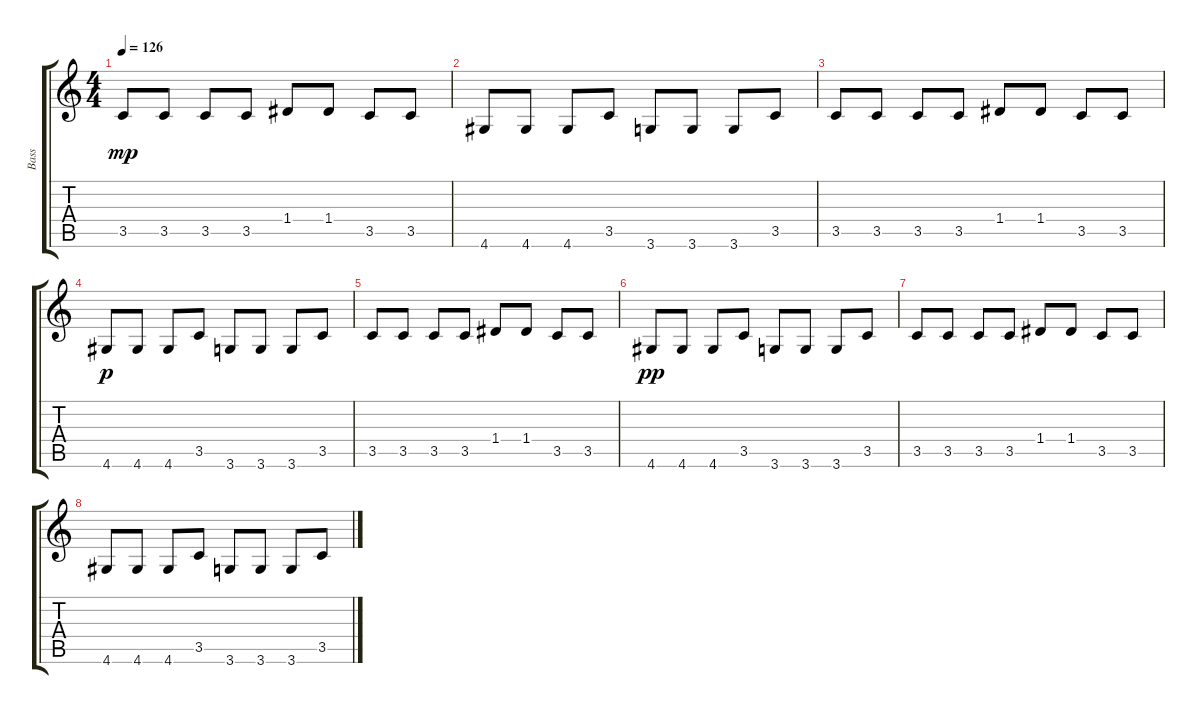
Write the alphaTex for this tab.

\track ("Bass" "Bass") {instrument synthbass1}
\staff {score tabs}
\tuning (E4 B3 G3 D3 A2 E2) {hide}
\ts (4 4)
\tempo 126
\clef g2
\ks c
3.5.8{dy mp} 3.5.8 3.5.8 3.5.8 1.4.8 1.4.8 3.5.8 3.5.8 |
4.6.8 4.6.8 4.6.8 3.5.8 3.6.8 3.6.8 3.6.8 3.5.8 |
3.5.8 3.5.8 3.5.8 3.5.8 1.4.8 1.4.8 3.5.8 3.5.8 |
4.6.8{dy p} 4.6.8 4.6.8 3.5.8 3.6.8 3.6.8 3.6.8 3.5.8 |
3.5.8 3.5.8 3.5.8 3.5.8 1.4.8 1.4.8 3.5.8 3.5.8 |
4.6.8{dy pp} 4.6.8 4.6.8 3.5.8 3.6.8 3.6.8 3.6.8 3.5.8 |
3.5.8 3.5.8 3.5.8 3.5.8 1.4.8 1.4.8 3.5.8 3.5.8 |
4.6.8 4.6.8 4.6.8 3.5.8 3.6.8 3.6.8 3.6.8 3.5.8
